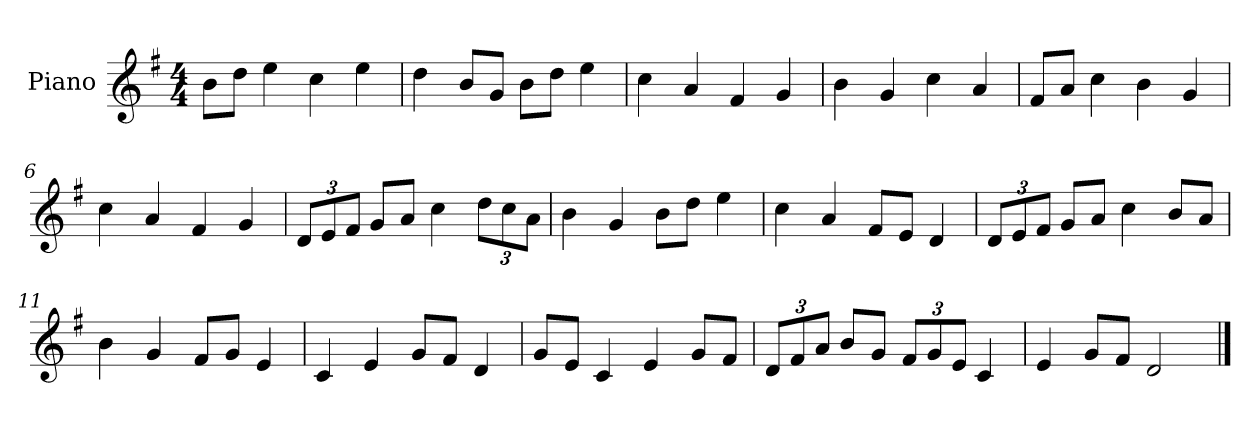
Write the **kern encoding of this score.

**kern
*part1
*staff1
*I"Piano
*I'P-no
*clefG2
*k[f#]
*M4/4
*MM90
=1
8b\L
8dd\J
4ee\
4cc\
4ee\
=2
4dd\
8b/L
8g/J
8b\L
8dd\J
4ee\
=3
4cc\
4a/
4f#/
4g/
=4
4b\
4g/
4cc\
4a/
=5
8f#/L
8a/J
4cc\
4b\
4g/
=6
4cc\
4a/
4f#/
4g/
=7
*Xbrackettup
12d/L
12e/
12f#/J
8g/L
8a/J
4cc\
12dd\L
12cc\
12a\J
!!LO:LB:g=z
=8
4b\
4g/
8b\L
8dd\J
4ee\
=9
4cc\
4a/
8f#/L
8e/J
4d/
=10
12d/L
12e/
12f#/J
8g/L
8a/J
4cc\
8b/L
8a/J
=11
4b\
4g/
8f#/L
8g/J
4e/
=12
4c/
4e/
8g/L
8f#/J
4d/
=13
8g/L
8e/J
4c/
4e/
8g/L
8f#/J
!!LO:LB:g=z
=14
12d/L
12f#/
12a/J
8b/L
8g/J
12f#/L
12g/
12e/J
4c/
=15
4e/
8g/L
8f#/J
2d/
==
*-
